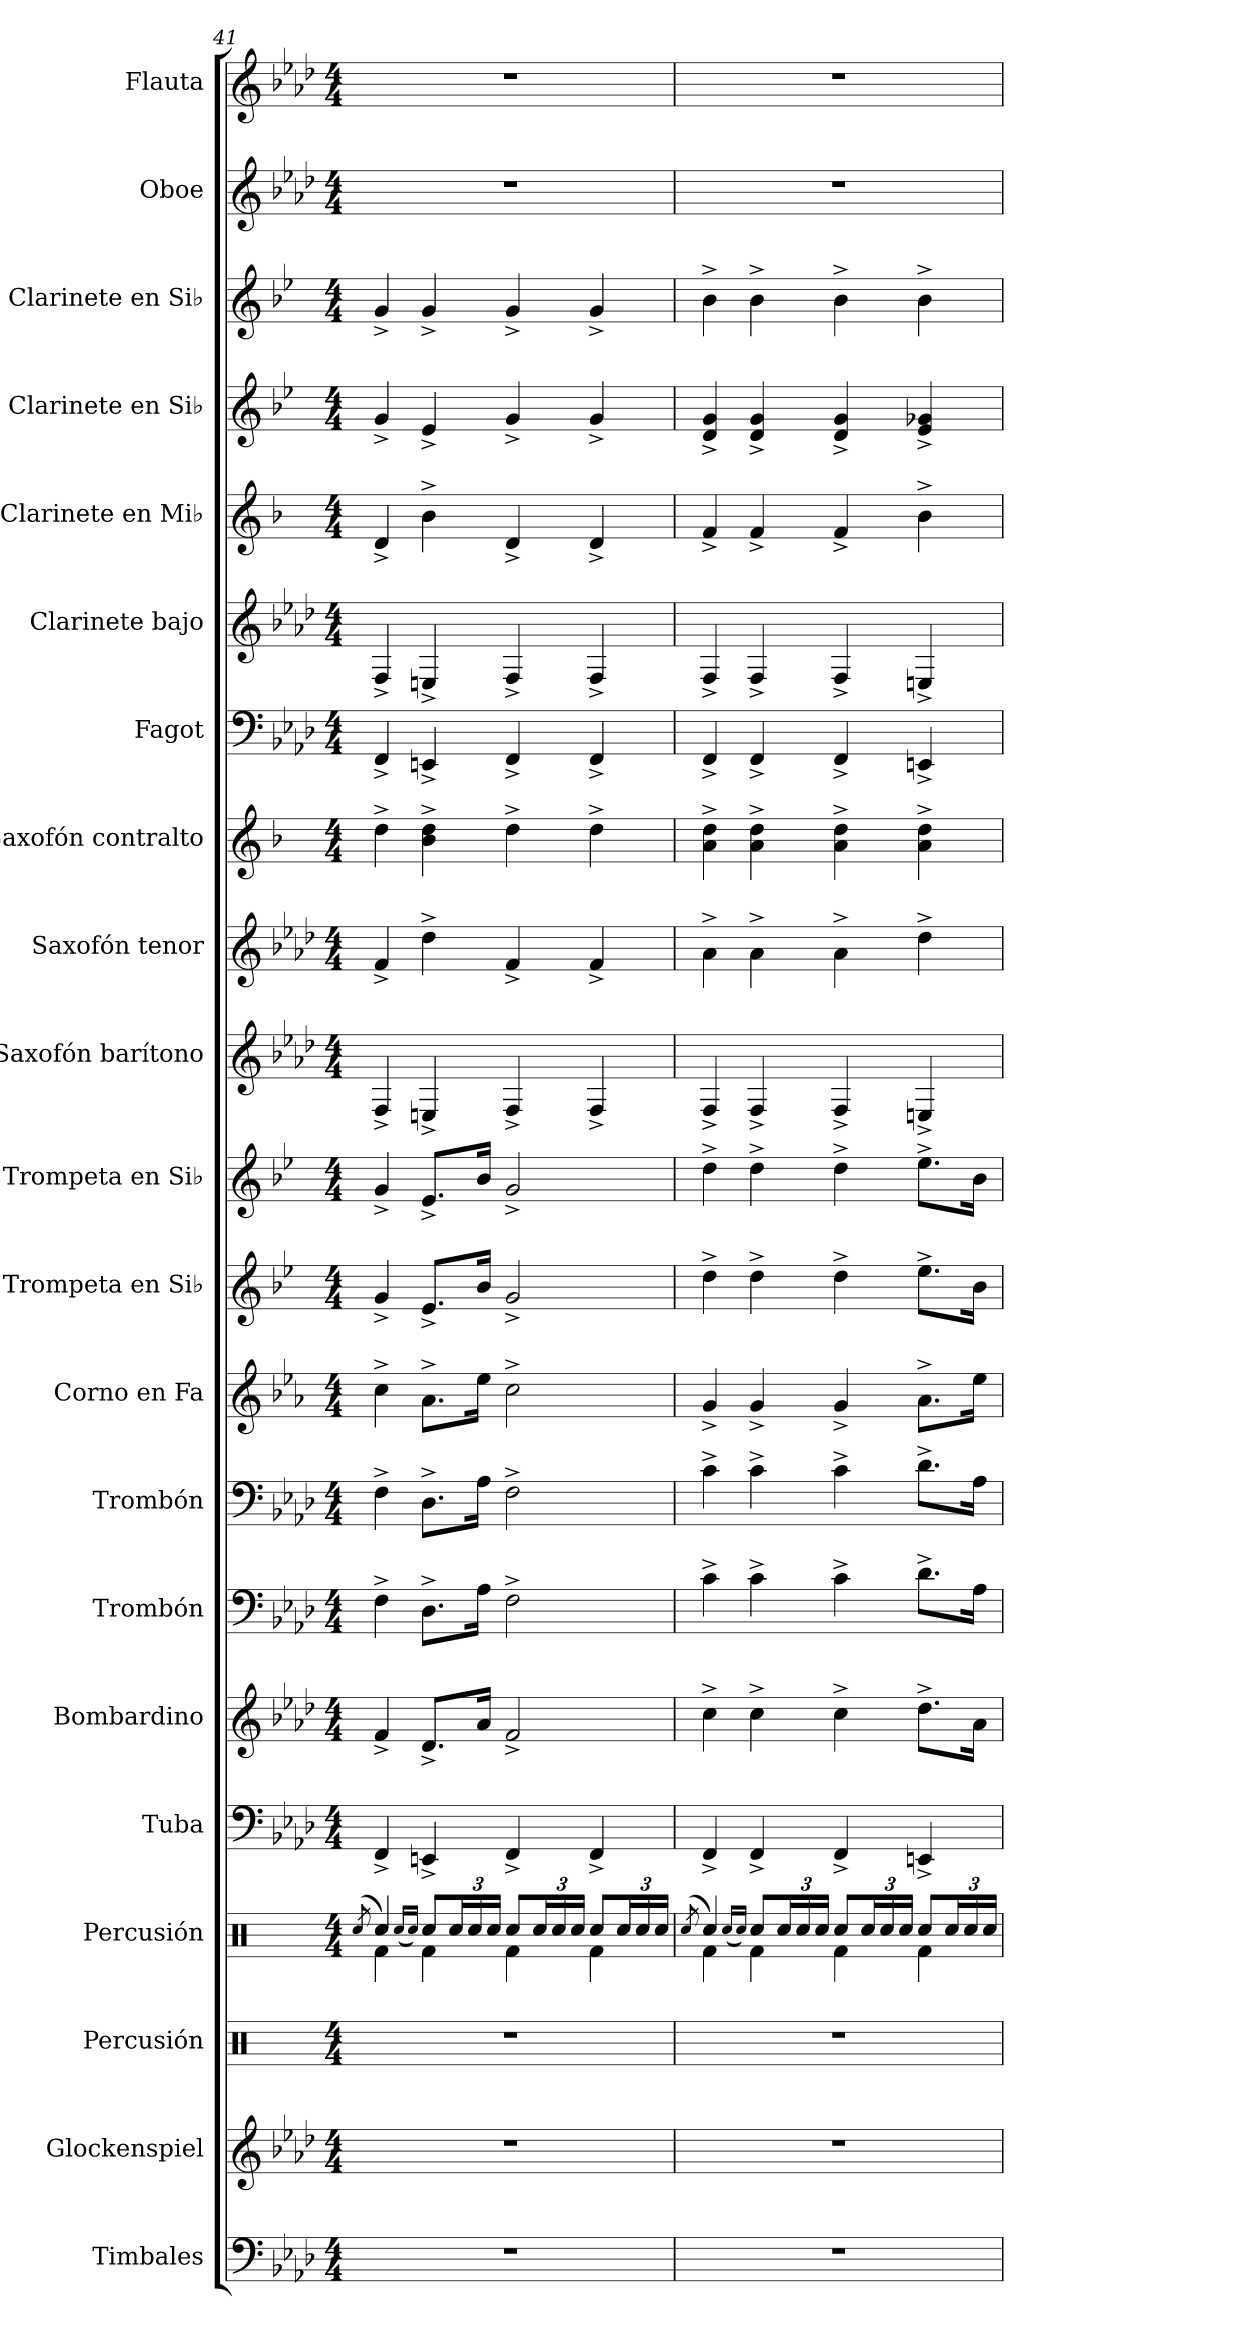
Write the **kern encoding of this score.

**kern	**kern	**kern	**kern	**kern	**kern	**kern	**kern	**kern	**kern	**kern	**kern	**kern	**kern	**kern	**kern	**kern	**kern	**kern	**kern	**kern
*part21	*part20	*part19	*part18	*part17	*part16	*part15	*part14	*part13	*part12	*part11	*part10	*part9	*part8	*part7	*part6	*part5	*part4	*part3	*part2	*part1
*staff21	*staff20	*staff19	*staff18	*staff17	*staff16	*staff15	*staff14	*staff13	*staff12	*staff11	*staff10	*staff9	*staff8	*staff7	*staff6	*staff5	*staff4	*staff3	*staff2	*staff1
*I"Timbales	*I"Glockenspiel	*I"Percusión	*I"Percusión	*I"Tuba	*I"Bombardino	*I"Trombón	*I"Trombón	*I"Corno en Fa	*I"Trompeta en Si♭	*I"Trompeta en Si♭	*I"Saxofón barítono	*I"Saxofón tenor	*I"Saxofón contralto	*I"Fagot	*I"Clarinete bajo	*I"Clarinete en Mi♭	*I"Clarinete en Si♭	*I"Clarinete en Si♭	*I"Oboe	*I"Flauta
*I'Timb.	*I'Glock.	*I'Perc.	*I'Perc.	*I'Tba.	*I'Bo.	*I'Tbn.	*I'Tbn.	*I'Cor. Fa	*I'Tpt. Si♭	*I'Tpt. Si♭	*I'Sax. Bar.	*I'Sax. T.	*I'Sax. Ctrl.	*I'Fag.	*I'Cl. B.	*I'Cl. Mi♭	*I'Cl. Si♭	*I'Cl. Si♭	*I'Ob.	*I'Fl.
*clefF4	*clefG2	*clefX	*clefX	*clefF4	*clefG2	*clefF4	*clefF4	*clefG2	*clefG2	*clefG2	*clefG2	*clefG2	*clefG2	*clefF4	*clefG2	*clefG2	*clefG2	*clefG2	*clefG2	*clefG2
*	*ITrd-14c-24	*	*	*	*ITrd8c14	*	*	*ITrd4c7	*ITrd1c2	*ITrd1c2	*ITrd12c21	*ITrd8c14	*ITrd5c9	*	*ITrd8c14	*ITrd-2c-3	*ITrd1c2	*ITrd1c2	*	*
*k[b-e-a-d-]	*k[b-e-a-d-]	*k[]	*k[]	*k[b-e-a-d-]	*k[b-e-a-d-]	*k[b-e-a-d-]	*k[b-e-a-d-]	*k[b-e-a-d-]	*k[b-e-a-d-]	*k[b-e-a-d-]	*k[b-e-a-d-]	*k[b-e-a-d-]	*k[b-e-a-d-]	*k[b-e-a-d-]	*k[b-e-a-d-]	*k[b-e-a-d-]	*k[b-e-a-d-]	*k[b-e-a-d-]	*k[b-e-a-d-]	*k[b-e-a-d-]
*M4/4	*M4/4	*M4/4	*M4/4	*M4/4	*M4/4	*M4/4	*M4/4	*M4/4	*M4/4	*M4/4	*M4/4	*M4/4	*M4/4	*M4/4	*M4/4	*M4/4	*M4/4	*M4/4	*M4/4	*M4/4
=41	=41	=41	=41	=41	=41	=41	=41	=41	=41	=41	=41	=41	=41	=41	=41	=41	=41	=41	=41	=41
.	.	.	(<8qRcc/	.	.	.	.	.	.	.	.	.	.	.	.	.	.	.	.	.
*	*	*	*^	*	*	*	*	*	*	*	*	*	*	*	*	*	*	*	*	*
1r	1r	1r	4Rcc/)	4Rf\	4FF^/	4F^/	4F^\	4F^\	4f^\	4f^/	4f^/	4FF^/	4F^/	4f^\	4FF^/	4FF^/	4f^/	4f^/	4f^/	1r	1r
.	.	.	(<16qRcc/LL	.	.	.	.	.	.	.	.	.	.	.	.	.	.	.	.	.	.
.	.	.	16qRcc/JJ)	.	.	.	.	.	.	.	.	.	.	.	.	.	.	.	.	.	.
.	.	.	8Rcc/L	4Rf\	4EEn^/	8.D-^/L	8.D-^\L	8.D-^\L	8.d-^\L	8.d-^/L	8.d-^/L	4EEn^/	4d-^\	4d-\^ 4f\^	4EEn^/	4EEn^/	4dd-^\	4d-^/	4f^/	.	.
*	*	*	*Xbrackettup	*	*	*	*	*	*	*	*	*	*	*	*	*	*	*	*	*	*
.	.	.	24Rcc/L	.	.	.	.	.	.	.	.	.	.	.	.	.	.	.	.	.	.
.	.	.	24Rcc/	.	.	.	.	.	.	.	.	.	.	.	.	.	.	.	.	.	.
.	.	.	.	.	.	16A-/Jk	16A-\Jk	16A-\Jk	16a-\Jk	16a-/Jk	16a-/Jk	.	.	.	.	.	.	.	.	.	.
.	.	.	24Rcc/JJ	.	.	.	.	.	.	.	.	.	.	.	.	.	.	.	.	.	.
.	.	.	8Rcc/L	4Rf\	4FF^/	2F^/	2F^\	2F^\	2f^\	2f^/	2f^/	4FF^/	4F^/	4f^\	4FF^/	4FF^/	4f^/	4f^/	4f^/	.	.
.	.	.	24Rcc/L	.	.	.	.	.	.	.	.	.	.	.	.	.	.	.	.	.	.
.	.	.	24Rcc/	.	.	.	.	.	.	.	.	.	.	.	.	.	.	.	.	.	.
.	.	.	24Rcc/JJ	.	.	.	.	.	.	.	.	.	.	.	.	.	.	.	.	.	.
.	.	.	8Rcc/L	4Rf\	4FF^/	.	.	.	.	.	.	4FF^/	4F^/	4f^\	4FF^/	4FF^/	4f^/	4f^/	4f^/	.	.
.	.	.	24Rcc/L	.	.	.	.	.	.	.	.	.	.	.	.	.	.	.	.	.	.
.	.	.	24Rcc/	.	.	.	.	.	.	.	.	.	.	.	.	.	.	.	.	.	.
.	.	.	24Rcc/JJ	.	.	.	.	.	.	.	.	.	.	.	.	.	.	.	.	.	.
!!LO:PB:g=z
=42	=42	=42	=42	=42	=42	=42	=42	=42	=42	=42	=42	=42	=42	=42	=42	=42	=42	=42	=42	=42	=42
.	.	.	(<8qRcc/	.	.	.	.	.	.	.	.	.	.	.	.	.	.	.	.	.	.
1r	1r	1r	4Rcc/)	4Rf\	4FF^/	4c^\	4c^\	4c^\	4c^/	4cc^\	4cc^\	4FF^/	4A-^\	4c\^ 4f\^	4FF^/	4FF^/	4a-^/	4c/^ 4f/^	4a-^\	1r	1r
.	.	.	(<16qRcc/LL	.	.	.	.	.	.	.	.	.	.	.	.	.	.	.	.	.	.
.	.	.	16qRcc/JJ)	.	.	.	.	.	.	.	.	.	.	.	.	.	.	.	.	.	.
.	.	.	8Rcc/L	4Rf\	4FF^/	4c^\	4c^\	4c^\	4c^/	4cc^\	4cc^\	4FF^/	4A-^\	4c\^ 4f\^	4FF^/	4FF^/	4a-^/	4c/^ 4f/^	4a-^\	.	.
.	.	.	24Rcc/L	.	.	.	.	.	.	.	.	.	.	.	.	.	.	.	.	.	.
.	.	.	24Rcc/	.	.	.	.	.	.	.	.	.	.	.	.	.	.	.	.	.	.
.	.	.	24Rcc/JJ	.	.	.	.	.	.	.	.	.	.	.	.	.	.	.	.	.	.
.	.	.	8Rcc/L	4Rf\	4FF^/	4c^\	4c^\	4c^\	4c^/	4cc^\	4cc^\	4FF^/	4A-^\	4c\^ 4f\^	4FF^/	4FF^/	4a-^/	4c/^ 4f/^	4a-^\	.	.
.	.	.	24Rcc/L	.	.	.	.	.	.	.	.	.	.	.	.	.	.	.	.	.	.
.	.	.	24Rcc/	.	.	.	.	.	.	.	.	.	.	.	.	.	.	.	.	.	.
.	.	.	24Rcc/JJ	.	.	.	.	.	.	.	.	.	.	.	.	.	.	.	.	.	.
.	.	.	8Rcc/L	4Rf\	4EEn^/	8.d-^\L	8.d-^\L	8.d-^\L	8.d-^\L	8.dd-^\L	8.dd-^\L	4EEn^/	4d-^\	4c\^ 4f\^	4EEn^/	4EEn^/	4dd-^\	4d-/^ 4f-X/^	4a-^\	.	.
.	.	.	24Rcc/L	.	.	.	.	.	.	.	.	.	.	.	.	.	.	.	.	.	.
.	.	.	24Rcc/	.	.	.	.	.	.	.	.	.	.	.	.	.	.	.	.	.	.
.	.	.	.	.	.	16A-\Jk	16A-\Jk	16A-\Jk	16a-\Jk	16a-\Jk	16a-\Jk	.	.	.	.	.	.	.	.	.	.
.	.	.	24Rcc/JJ	.	.	.	.	.	.	.	.	.	.	.	.	.	.	.	.	.	.
*	*	*	*v	*v	*	*	*	*	*	*	*	*	*	*	*	*	*	*	*	*	*
=	=	=	=	=	=	=	=	=	=	=	=	=	=	=	=	=	=	=	=	=
*-	*-	*-	*-	*-	*-	*-	*-	*-	*-	*-	*-	*-	*-	*-	*-	*-	*-	*-	*-	*-
